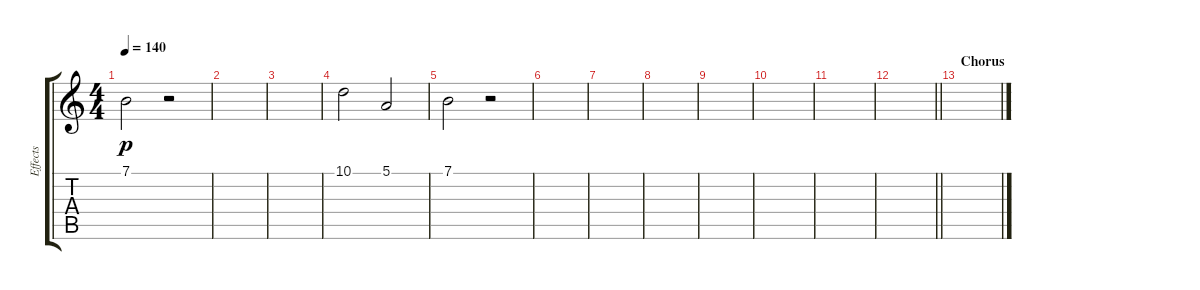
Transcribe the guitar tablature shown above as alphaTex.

\track ("Effects" "Effects") {instrument fx5brightness}
\staff {score tabs}
\tuning (E4 B3 G3 D3 A2 E2) {hide}
\ts (4 4)
\tempo 140
\clef g2
\ks c
7.1.2{dy p} r.2 |
|
|
10.1.2 5.1.2 |
7.1.2 r.2 |
|
|
|
|
|
|
\barLineRight lightlight
|
\section ("" "Chorus")
